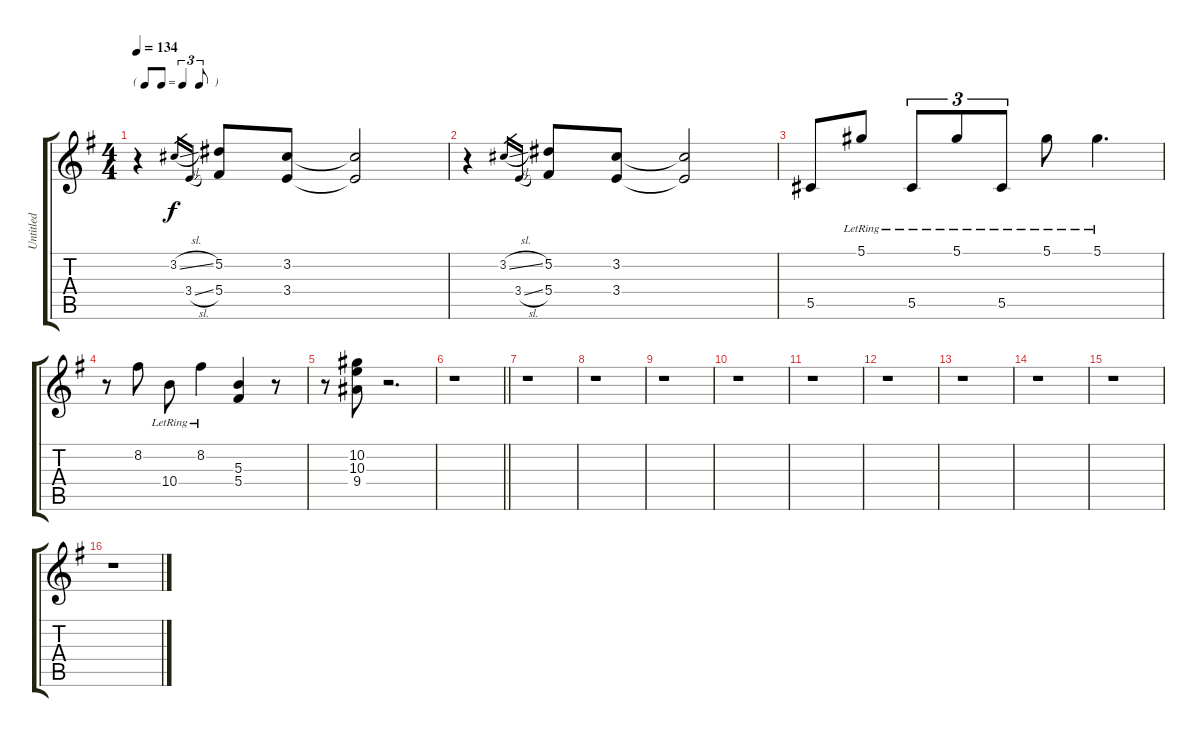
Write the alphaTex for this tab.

\track ("Untitled" "Untitled") {instrument electricguitarjazz}
\staff {score tabs}
\tuning (Eb4 Bb3 Gb3 Db3 Ab2 Eb2) {hide}
\ts (4 4)
\tf triplet8th
\tempo 134
\clef g2
\ks g
r.4{dy f} 3.2{sl}.16{gr} 3.4{sl}.16{gr} (5.2 5.4).8 (3.2 3.4).8 (3.2{t} 3.4{t}).2 |
r.4 3.2{sl}.16{gr} 3.4{sl}.16{gr} (5.2 5.4).8 (3.2 3.4).8 (3.2{t} 3.4{t}).2 |
5.5.8 5.1{lr}.8 5.5{lr}.8{tu (3 2)} 5.1{lr}.8{tu (3 2)} 5.5{lr}.8{tu (3 2)} 5.1{lr}.8 5.1{lr}.4{d} |
r.8 8.2.8 10.4{lr}.8 8.2{lr}.4 (5.3 5.4).4 r.8 |
r.8 (10.2 10.3 9.4).8 r.2{d} |
\barLineRight lightlight
r.1 |
r.1 |
r.1 |
r.1 |
r.1 |
r.1 |
r.1 |
r.1 |
r.1 |
r.1 |
r.1
